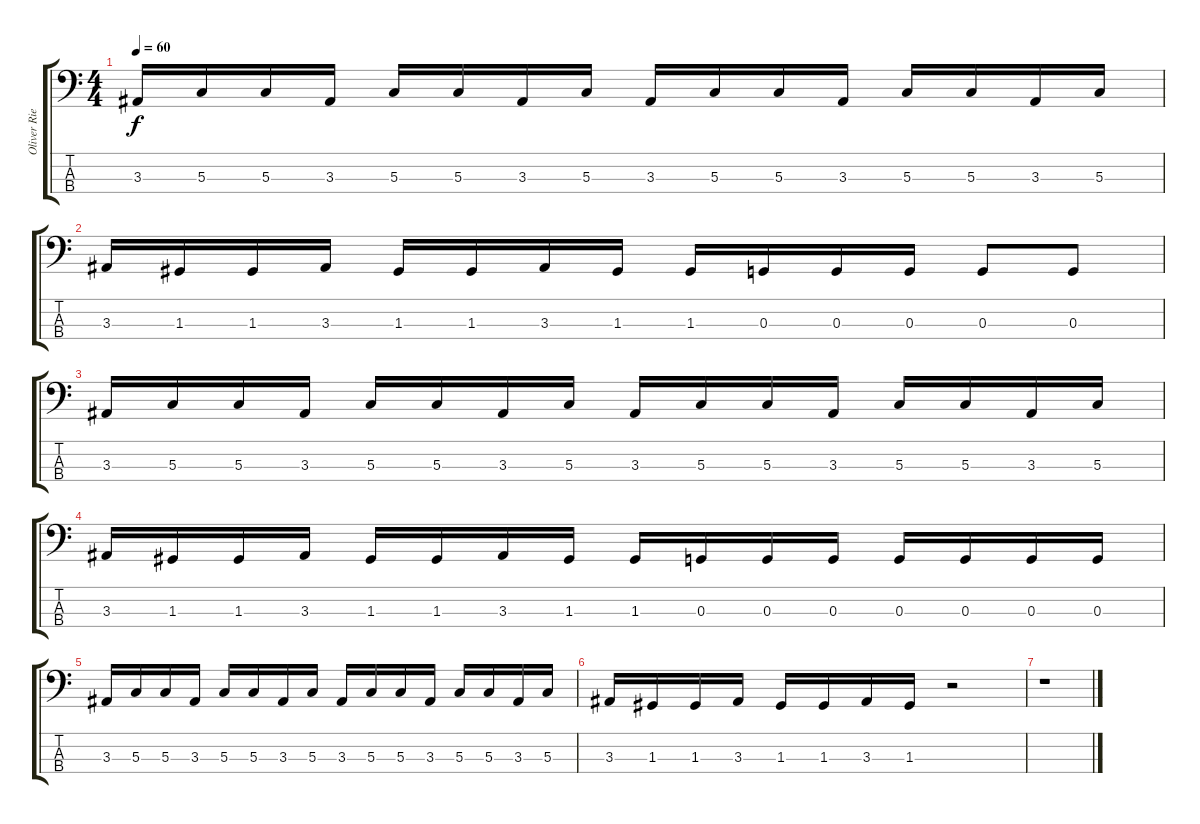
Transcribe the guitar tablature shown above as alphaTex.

\track ("Oliver Riedel" "Oliver Rie") {instrument electricbassfinger}
\staff {score tabs}
\tuning (F2 C2 G1 C1) {hide}
\ts (4 4)
\tempo 60
\clef f4
\ks c
3.3.16{dy f} 5.3.16 5.3.16 3.3.16 5.3.16 5.3.16 3.3.16 5.3.16 3.3.16 5.3.16 5.3.16 3.3.16 5.3.16 5.3.16 3.3.16 5.3.16 |
3.3.16 1.3.16 1.3.16 3.3.16 1.3.16 1.3.16 3.3.16 1.3.16 1.3.16 0.3.16 0.3.16 0.3.16 0.3.8 0.3.8 |
3.3.16 5.3.16 5.3.16 3.3.16 5.3.16 5.3.16 3.3.16 5.3.16 3.3.16 5.3.16 5.3.16 3.3.16 5.3.16 5.3.16 3.3.16 5.3.16 |
3.3.16 1.3.16 1.3.16 3.3.16 1.3.16 1.3.16 3.3.16 1.3.16 1.3.16 0.3.16 0.3.16 0.3.16 0.3.16 0.3.16 0.3.16 0.3.16 |
3.3.16 5.3.16 5.3.16 3.3.16 5.3.16 5.3.16 3.3.16 5.3.16 3.3.16 5.3.16 5.3.16 3.3.16 5.3.16 5.3.16 3.3.16 5.3.16 |
3.3.16 1.3.16 1.3.16 3.3.16 1.3.16 1.3.16 3.3.16 1.3.16 r.2 |
r.1
